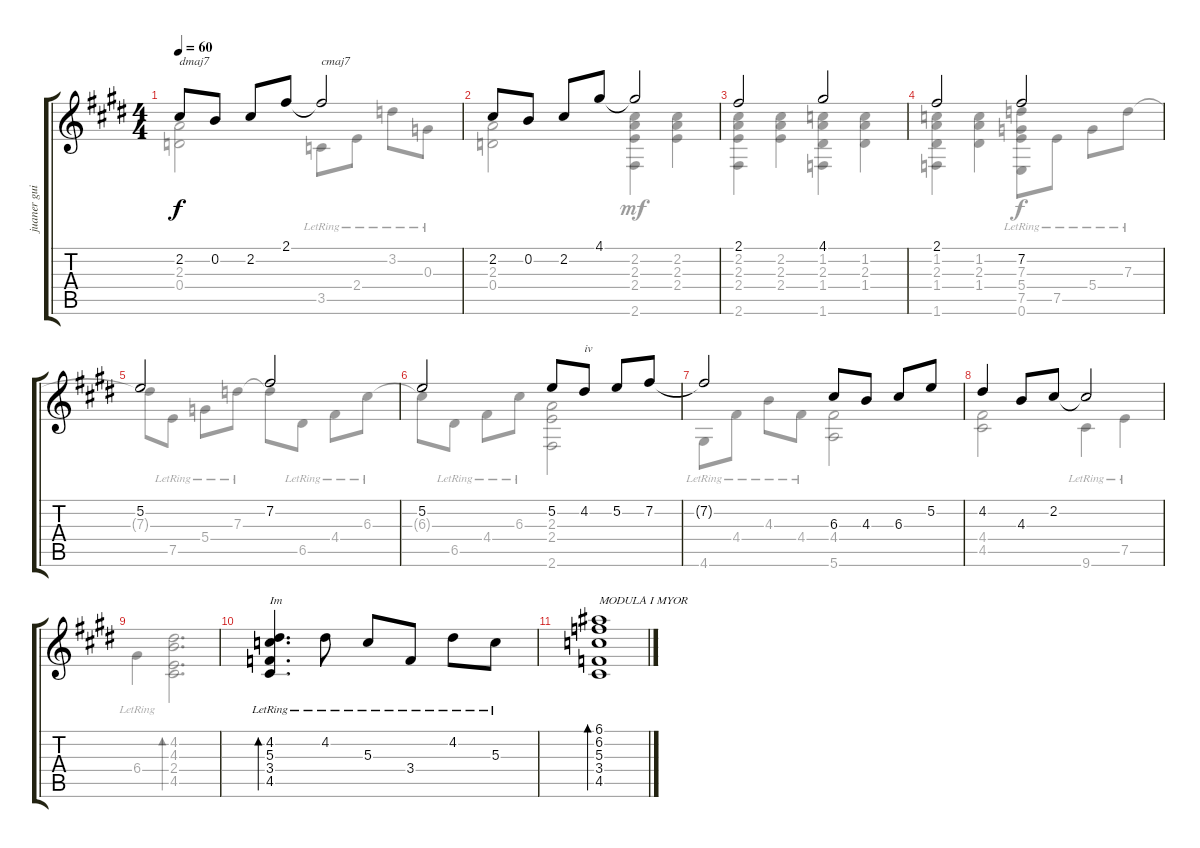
\track ("juaner guitar" "juaner gui") {instrument acousticguitarsteel}
\staff {score tabs}
\tuning (E4 B3 G3 D3 A2 E2) {hide}
\voice
\ts (4 4)
\tempo 60
\clef g2
\ks c#minor
2.2.8{txt "dmaj7" dy f} 0.2.8 2.2.8 2.1.8 2.1{t}.2{txt "cmaj7"} |
2.2.8 0.2.8 2.2.8 4.1.8 4.1{t}.2 |
2.1.2 4.1.2 |
2.1.2 7.2.2 |
5.2.2 7.2.2 |
5.2.2 5.2.8 4.2.8{txt "iv"} 5.2.8 7.2.8 |
7.2{t}.2 6.3.8 4.3.8 6.3.8 5.2.8 |
4.2.4 4.3.8 2.2.8 2.2{t}.2 |
|
(4.2{lr} 5.3{lr} 3.4{lr} 4.5{lr}).4{d bd 240 txt "Im"} 4.2{lr}.8 5.3{lr}.8 3.4{lr}.8 4.2{lr}.8 5.3{lr}.8 |
(6.1 6.2 5.3 3.4 4.5).1{bd 240 txt "MODULA I MYOR"}
\voice
\clef g2
\ottava regular
\simile none
\ks c#minor
(2.3 0.4).2{dy f} 3.5{lr}.8 2.4{lr}.8 3.2{lr}.8 0.3{lr}.8 |
(2.3 0.4).2 (2.2 2.3 2.4 2.6).4{dy mf} (2.2 2.3 2.4).4 |
(2.2 2.3 2.4 2.6).4 (2.2 2.3 2.4).4 (1.2 2.3 1.4 1.6).4 (1.2 2.3 1.4).4 |
(1.2 2.3 1.4 1.6).4 (1.2 2.3 1.4).4 (7.3{lr} 5.4{lr} 7.5{lr} 0.6{lr}).8{dy f} 7.5{lr}.8 5.4{lr}.8 7.3{lr}.8 |
7.3{t}.8 7.5{lr}.8 5.4{lr}.8 7.3{lr}.8 7.3{t}.8 6.5{lr}.8 4.4{lr}.8 6.3{lr}.8 |
6.3{t}.8 6.5{lr}.8 4.4{lr}.8 6.3{lr}.8 (2.3 2.4 2.6).2 |
4.6{lr}.8 4.4{lr}.8 4.3{lr}.8 4.4{lr}.8 (4.4 5.6).2 |
(4.4 4.5).2 9.6{lr}.4 7.5{lr}.4 |
6.4{lr}.4 (4.2 4.3 2.4 4.5).2{d bd 240} |
|
